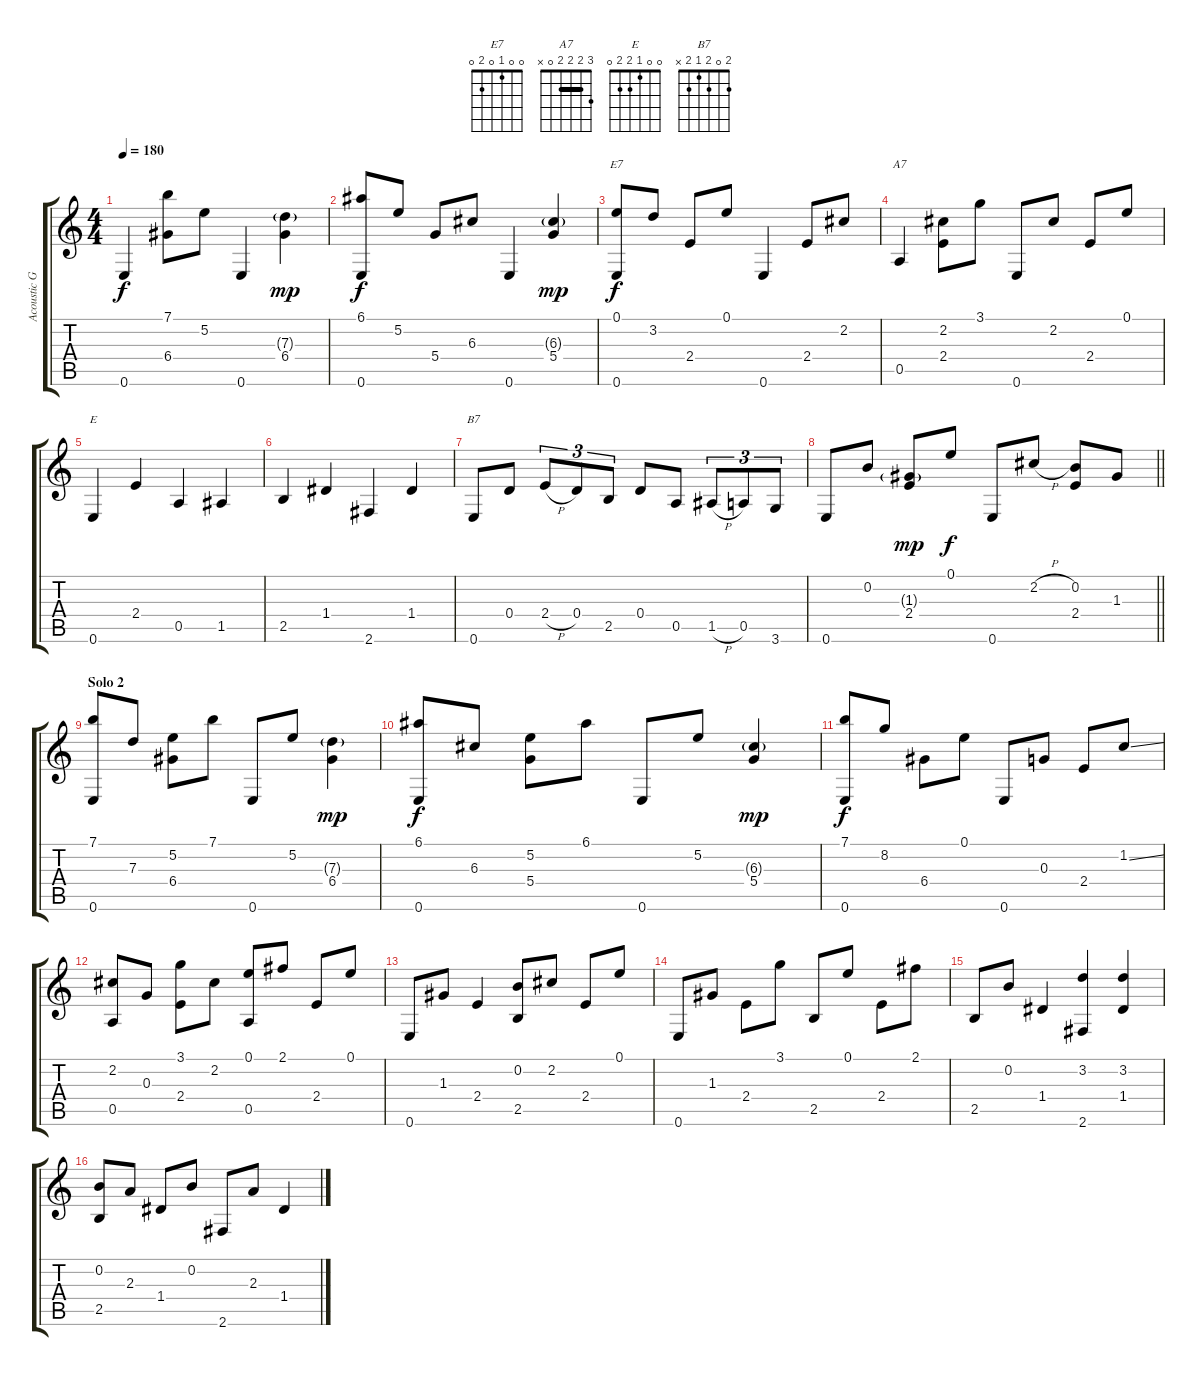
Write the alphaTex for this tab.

\track ("Acoustic Guitar" "Acoustic G") {instrument acousticguitarsteel}
\staff {score tabs}
\tuning (E4 B3 G3 D3 A2 E2) {hide}
\chord ("E7" 0 0 1 0 2 0)
\chord ("A7" 3 2 2 2 0 x) {barre 2}
\chord ("E" 0 0 1 2 2 0)
\chord ("B7" 2 0 2 1 2 x)
\ts (4 4)
\tempo 180
\clef g2
\ks c
0.6.4{dy f} (7.1 6.4).8 5.2.8 0.6.4 (7.3{g} 6.4).4{dy mp} |
(6.1 0.6).8{dy f} 5.2.8 5.4.8 6.3.8 0.6.4 (6.3{g} 5.4).4{dy mp} |
(0.1 0.6).8{ch "E7" dy f} 3.2.8 2.4.8 0.1.8 0.6.4 2.4.8 2.2.8 |
0.5.4{ch "A7"} (2.2 2.4).8 3.1.8 0.6.8 2.2.8 2.4.8 0.1.8 |
0.6.4{ch "E"} 2.4.4 0.5.4 1.5.4 |
2.5.4 1.4.4 2.6.4 1.4.4 |
0.6.8{ch "B7"} 0.4.8 2.4{h}.8{tu (3 2)} 0.4.8{tu (3 2)} 2.5.8{tu (3 2)} 0.4.8 0.5.8 1.5{h}.8{tu (3 2)} 0.5.8{tu (3 2)} 3.6.8{tu (3 2)} |
\barLineRight lightlight
0.6.8 0.2.8 (1.3{g} 2.4).8{dy mp} 0.1.8{dy f} 0.6.8 2.2{h}.8 (0.2 2.4).8 1.3.8 |
\section ("" "Solo 2")
(7.1 0.6).8 7.3.8 (5.2 6.4).8 7.1.8 0.6.8 5.2.8 (7.3{g} 6.4).4{dy mp} |
(6.1 0.6).8{dy f} 6.3.8 (5.2 5.4).8 6.1.8 0.6.8 5.2.8 (6.3{g} 5.4).4{dy mp} |
(7.1 0.6).8{dy f} 8.2.8 6.4.8 0.1.8 0.6.8 0.3.8 2.4.8 1.2{ss}.8 |
(2.2 0.5).8 0.3.8 (3.1 2.4).8 2.2.8 (0.1 0.5).8 2.1.8 2.4.8 0.1.8 |
0.6.8 1.3.8 2.4.4 (0.2 2.5).8 2.2.8 2.4.8 0.1.8 |
0.6.8 1.3.8 2.4.8 3.1.8 2.5.8 0.1.8 2.4.8 2.1.8 |
2.5.8 0.2.8 1.4.4 (3.2 2.6).4 (3.2 1.4).4 |
(0.2 2.5).8 2.3.8 1.4.8 0.2.8 2.6.8 2.3.8 1.4.4
